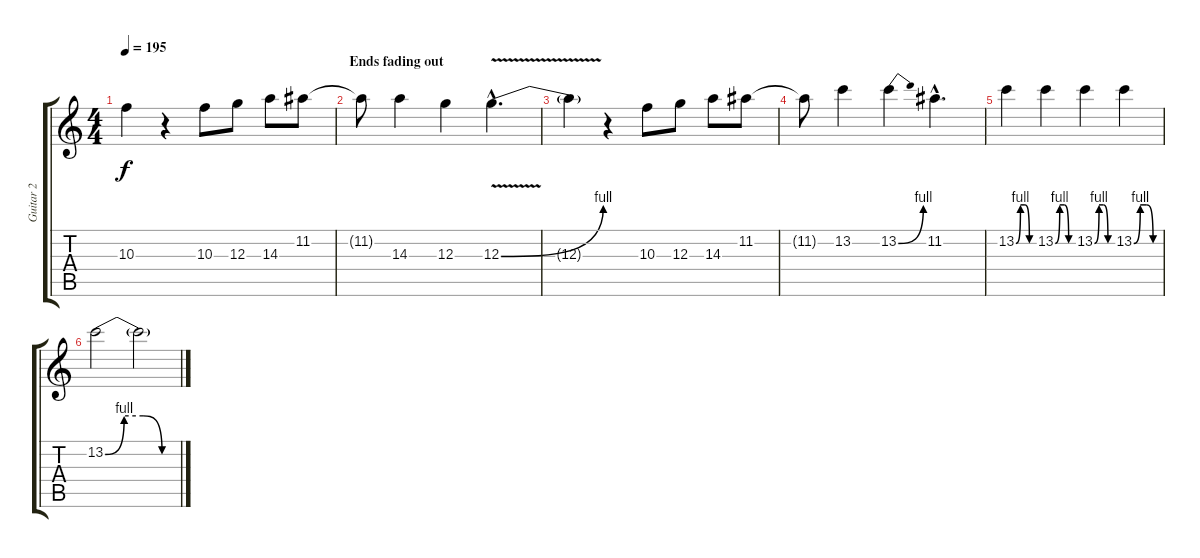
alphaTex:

\track ("Guitar 2" "Guitar 2") {instrument distortionguitar}
\staff {score tabs}
\tuning (E4 B3 G3 D3 A2 D2) {hide}
\ts (4 4)
\tempo 195
\clef g2
\ks c
10.3{t}.4{dy f} r.4 10.3.8 12.3.8 14.3.8 11.2.8 |
\section ("" "Ends fading out")
11.2{t}.8 14.3.4 12.3.4 12.3{be (bend 0 0 60 4) v hac}.4{d} |
12.3{t}.4 r.4 10.3.8 12.3.8 14.3.8 11.2.8 |
11.2{t}.8 13.2.4 13.2{be (bend 0 0 60 4)}.4 11.2{hac}.4{d} |
13.2{be (custom 0 0 15 4 30 4 45 0 60 0)}.4 13.2{be (custom 0 0 15 4 30 4 45 0 60 0)}.4 13.2{be (custom 0 0 15 4 30 4 45 0 60 0)}.4 13.2{be (custom 0 0 15 4 30 4 45 0 60 0)}.4 |
13.2{be (custom 0 0 15 4 30 4 45 0 60 0)}.2 13.2{t}.2
